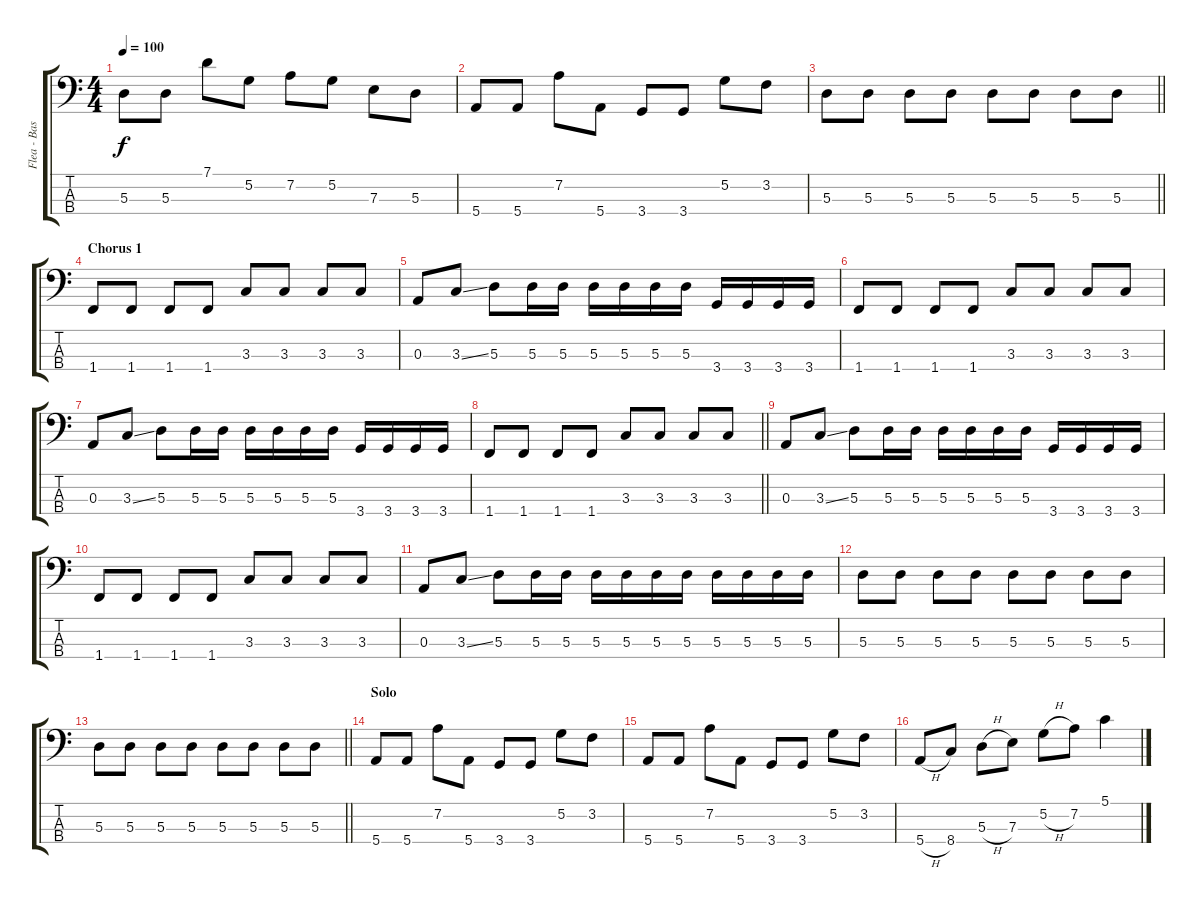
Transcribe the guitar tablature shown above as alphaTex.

\track ("Flea - Bass" "Flea - Bas") {instrument electricbasspick}
\staff {score tabs}
\tuning (G2 D2 A1 E1) {hide}
\ts (4 4)
\tempo 100
\clef f4
\ks c
5.3.8{dy f} 5.3.8 7.1.8 5.2.8 7.2.8 5.2.8 7.3.8 5.3.8 |
5.4.8 5.4.8 7.2.8 5.4.8 3.4.8 3.4.8 5.2.8 3.2.8 |
\barLineRight lightlight
5.3.8 5.3.8 5.3.8 5.3.8 5.3.8 5.3.8 5.3.8 5.3.8 |
\section ("" "Chorus 1")
1.4.8 1.4.8 1.4.8 1.4.8 3.3.8 3.3.8 3.3.8 3.3.8 |
0.3.8 3.3{ss}.8 5.3.8 5.3.16 5.3.16 5.3.16 5.3.16 5.3.16 5.3.16 3.4.16 3.4.16 3.4.16 3.4.16 |
1.4.8 1.4.8 1.4.8 1.4.8 3.3.8 3.3.8 3.3.8 3.3.8 |
0.3.8 3.3{ss}.8 5.3.8 5.3.16 5.3.16 5.3.16 5.3.16 5.3.16 5.3.16 3.4.16 3.4.16 3.4.16 3.4.16 |
\barLineRight lightlight
1.4.8 1.4.8 1.4.8 1.4.8 3.3.8 3.3.8 3.3.8 3.3.8 |
0.3.8 3.3{ss}.8 5.3.8 5.3.16 5.3.16 5.3.16 5.3.16 5.3.16 5.3.16 3.4.16 3.4.16 3.4.16 3.4.16 |
1.4.8 1.4.8 1.4.8 1.4.8 3.3.8 3.3.8 3.3.8 3.3.8 |
0.3.8 3.3{ss}.8 5.3.8 5.3.16 5.3.16 5.3.16 5.3.16 5.3.16 5.3.16 5.3.16 5.3.16 5.3.16 5.3.16 |
5.3.8 5.3.8 5.3.8 5.3.8 5.3.8 5.3.8 5.3.8 5.3.8 |
\barLineRight lightlight
5.3.8 5.3.8 5.3.8 5.3.8 5.3.8 5.3.8 5.3.8 5.3.8 |
\section ("" "Solo")
5.4.8 5.4.8 7.2.8 5.4.8 3.4.8 3.4.8 5.2.8 3.2.8 |
5.4.8 5.4.8 7.2.8 5.4.8 3.4.8 3.4.8 5.2.8 3.2.8 |
5.4{h}.8 8.4.8 5.3{h}.8 7.3.8 5.2{h}.8 7.2.8 5.1.4
